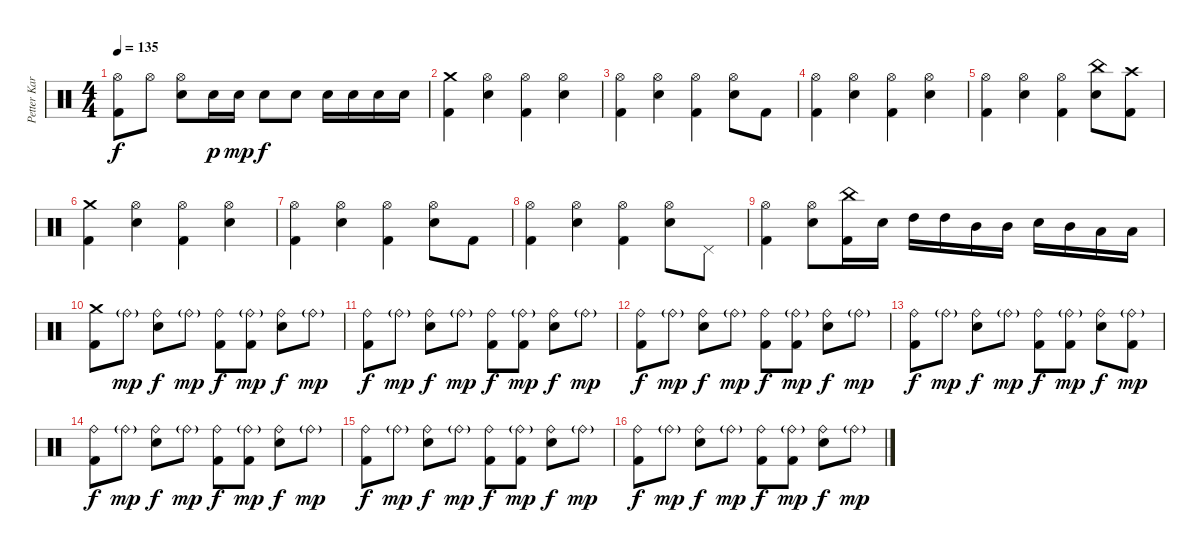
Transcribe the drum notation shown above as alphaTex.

\track ("Petter Karlsson" "Petter Kar") {instrument percussion}
\staff {score}
\articulation defaults
\ts (4 4)
\tempo 135
\clef neutral
\ks c
("Hi-Hat (open)" "Kick (hit) 2").8{dy f} "Hi-Hat (open)".8 ("Hi-Hat (open)" "Electric Snare (hit)").8 "Electric Snare (hit)".16{dy p} "Electric Snare (hit)".16{dy mp} "Electric Snare (hit)".8{dy f} "Electric Snare (hit)".8 "Electric Snare (hit)".16 "Electric Snare (hit)".16 "Electric Snare (hit)".16 "Electric Snare (hit)".16 |
("Crash medium (hit)" "Kick (hit) 2").4 ("Hi-Hat (open)" "Electric Snare (hit)").4 ("Hi-Hat (open)" "Kick (hit) 2").4 ("Hi-Hat (open)" "Electric Snare (hit)").4 |
("Hi-Hat (open)" "Kick (hit) 2").4 ("Hi-Hat (open)" "Electric Snare (hit)").4 ("Hi-Hat (open)" "Kick (hit) 2").4 ("Hi-Hat (open)" "Electric Snare (hit)").8 "Kick (hit) 2".8 |
("Hi-Hat (open)" "Kick (hit) 2").4 ("Hi-Hat (open)" "Electric Snare (hit)").4 ("Hi-Hat (open)" "Kick (hit) 2").4 ("Hi-Hat (open)" "Electric Snare (hit)").4 |
("Hi-Hat (open)" "Kick (hit) 2").4 ("Hi-Hat (open)" "Electric Snare (hit)").4 ("Hi-Hat (open)" "Kick (hit) 2").4 ("China (hit)" "Electric Snare (hit)").8 ("Crash high (hit)" "Kick (hit) 2").8 |
("Crash medium (hit)" "Kick (hit) 2").4 ("Hi-Hat (open)" "Electric Snare (hit)").4 ("Hi-Hat (open)" "Kick (hit) 2").4 ("Hi-Hat (open)" "Electric Snare (hit)").4 |
("Hi-Hat (open)" "Kick (hit) 2").4 ("Hi-Hat (open)" "Electric Snare (hit)").4 ("Hi-Hat (open)" "Kick (hit) 2").4 ("Hi-Hat (open)" "Electric Snare (hit)").8 "Kick (hit) 2".8 |
("Hi-Hat (open)" "Kick (hit) 2").4 ("Hi-Hat (open)" "Electric Snare (hit)").4 ("Hi-Hat (open)" "Kick (hit) 2").4 ("Hi-Hat (open)" "Electric Snare (hit)").8 "Pedal Hi-Hat (hit)".8 |
("Hi-Hat (open)" "Kick (hit) 2").4 ("Hi-Hat (open)" "Electric Snare (hit)").8 ("China (hit)" "Kick (hit) 2").16 "Electric Snare (hit)".16 "High Tom (hit)".16 "High Tom (hit)".16 "Mid Tom (hit)".16 "Mid Tom (hit)".16 "Electric Snare (hit)".16 "Mid Tom (hit)".16 "Low Tom (hit)".16 "Low Tom (hit)".16 |
("Crash medium (hit)" "Kick (hit) 2").8 "Ride (bell)"{g}.8{dy mp} ("Ride (bell)" "Electric Snare (hit)").8{dy f} "Ride (bell)"{g}.8{dy mp} ("Ride (bell)" "Kick (hit) 2").8{dy f} ("Ride (bell)"{g} "Kick (hit) 2").8{dy mp} ("Ride (bell)" "Electric Snare (hit)").8{dy f} "Ride (bell)"{g}.8{dy mp} |
("Ride (bell)" "Kick (hit) 2").8{dy f} "Ride (bell)"{g}.8{dy mp} ("Ride (bell)" "Electric Snare (hit)").8{dy f} "Ride (bell)"{g}.8{dy mp} ("Ride (bell)" "Kick (hit) 2").8{dy f} ("Ride (bell)"{g} "Kick (hit) 2").8{dy mp} ("Ride (bell)" "Electric Snare (hit)").8{dy f} "Ride (bell)"{g}.8{dy mp} |
("Ride (bell)" "Kick (hit) 2").8{dy f} "Ride (bell)"{g}.8{dy mp} ("Ride (bell)" "Electric Snare (hit)").8{dy f} "Ride (bell)"{g}.8{dy mp} ("Ride (bell)" "Kick (hit) 2").8{dy f} ("Ride (bell)"{g} "Kick (hit) 2").8{dy mp} ("Ride (bell)" "Electric Snare (hit)").8{dy f} "Ride (bell)"{g}.8{dy mp} |
("Ride (bell)" "Kick (hit) 2").8{dy f} "Ride (bell)"{g}.8{dy mp} ("Ride (bell)" "Electric Snare (hit)").8{dy f} "Ride (bell)"{g}.8{dy mp} ("Ride (bell)" "Kick (hit) 2").8{dy f} ("Ride (bell)"{g} "Kick (hit) 2").8{dy mp} ("Ride (bell)" "Electric Snare (hit)").8{dy f} ("Ride (bell)"{g} "Kick (hit) 2").8{dy mp} |
("Ride (bell)" "Kick (hit) 2").8{dy f} "Ride (bell)"{g}.8{dy mp} ("Ride (bell)" "Electric Snare (hit)").8{dy f} "Ride (bell)"{g}.8{dy mp} ("Ride (bell)" "Kick (hit) 2").8{dy f} ("Ride (bell)"{g} "Kick (hit) 2").8{dy mp} ("Ride (bell)" "Electric Snare (hit)").8{dy f} "Ride (bell)"{g}.8{dy mp} |
("Ride (bell)" "Kick (hit) 2").8{dy f} "Ride (bell)"{g}.8{dy mp} ("Ride (bell)" "Electric Snare (hit)").8{dy f} "Ride (bell)"{g}.8{dy mp} ("Ride (bell)" "Kick (hit) 2").8{dy f} ("Ride (bell)"{g} "Kick (hit) 2").8{dy mp} ("Ride (bell)" "Electric Snare (hit)").8{dy f} "Ride (bell)"{g}.8{dy mp} |
("Ride (bell)" "Kick (hit) 2").8{dy f} "Ride (bell)"{g}.8{dy mp} ("Ride (bell)" "Electric Snare (hit)").8{dy f} "Ride (bell)"{g}.8{dy mp} ("Ride (bell)" "Kick (hit) 2").8{dy f} ("Ride (bell)"{g} "Kick (hit) 2").8{dy mp} ("Ride (bell)" "Electric Snare (hit)").8{dy f} "Ride (bell)"{g}.8{dy mp}
